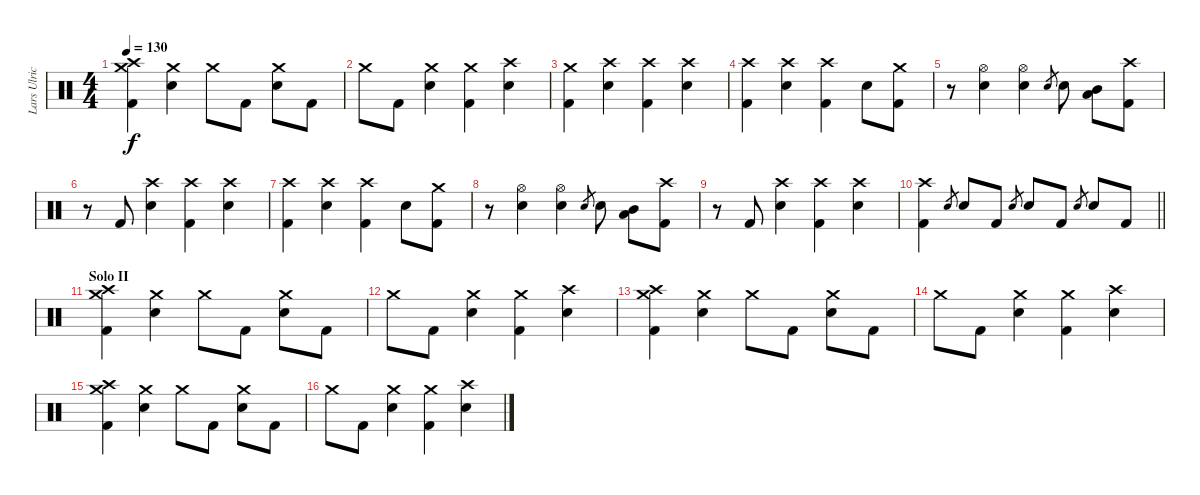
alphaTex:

\track ("Lars Ulrich" "Lars Ulric") {instrument percussion}
\staff {score}
\articulation defaults
\ts (4 4)
\tempo 130
\clef neutral
\ks c
("Crash medium (hit)" "Crash high (hit)" "Kick (hit) 2").4{dy f} ("Crash medium (hit)" "Electric Snare (hit)").4 "Crash medium (hit)".8 "Kick (hit) 2".8 ("Crash medium (hit)" "Electric Snare (hit)").8 "Kick (hit) 2".8 |
"Crash medium (hit)".8 "Kick (hit) 2".8 ("Crash medium (hit)" "Electric Snare (hit)").4 ("Crash medium (hit)" "Kick (hit) 2").4 ("Crash high (hit)" "Electric Snare (hit)").4 |
("Crash medium (hit)" "Kick (hit) 2").4 ("Crash high (hit)" "Electric Snare (hit)").4 ("Crash high (hit)" "Kick (hit) 2").4 ("Crash high (hit)" "Electric Snare (hit)").4 |
("Crash high (hit)" "Kick (hit) 2").4 ("Crash high (hit)" "Electric Snare (hit)").4 ("Crash high (hit)" "Kick (hit) 2").4 "Electric Snare (hit)".8 ("Crash medium (hit)" "Kick (hit) 2").8 |
r.8 ("Hi-Hat (open)" "Electric Snare (hit)").4 ("Hi-Hat (open)" "Electric Snare (hit)").4 "Electric Snare (hit)".8{gr} "Electric Snare (hit)".8 ("Mid Tom (hit)" "Low Tom (hit)").8 ("Crash high (hit)" "Kick (hit) 2").8 |
r.8 "Kick (hit) 2".8 ("Crash high (hit)" "Electric Snare (hit)").4 ("Crash high (hit)" "Kick (hit) 2").4 ("Crash high (hit)" "Electric Snare (hit)").4 |
("Crash high (hit)" "Kick (hit) 2").4 ("Crash high (hit)" "Electric Snare (hit)").4 ("Crash high (hit)" "Kick (hit) 2").4 "Electric Snare (hit)".8 ("Crash medium (hit)" "Kick (hit) 2").8 |
r.8 ("Hi-Hat (open)" "Electric Snare (hit)").4 ("Hi-Hat (open)" "Electric Snare (hit)").4 "Electric Snare (hit)".8{gr} "Electric Snare (hit)".8 ("Mid Tom (hit)" "Low Tom (hit)").8 ("Crash high (hit)" "Kick (hit) 2").8 |
r.8 "Kick (hit) 2".8 ("Crash high (hit)" "Electric Snare (hit)").4 ("Crash high (hit)" "Kick (hit) 2").4 ("Crash high (hit)" "Electric Snare (hit)").4 |
\barLineRight lightlight
("Crash high (hit)" "Kick (hit) 2").4 "Electric Snare (hit)".8{gr} "Electric Snare (hit)".8 "Kick (hit) 2".8 "Electric Snare (hit)".8{gr} "Electric Snare (hit)".8 "Kick (hit) 2".8 "Electric Snare (hit)".8{gr} "Electric Snare (hit)".8 "Kick (hit) 2".8 |
\section ("" "Solo II")
("Crash medium (hit)" "Crash high (hit)" "Kick (hit) 2").4 ("Crash medium (hit)" "Electric Snare (hit)").4 "Crash medium (hit)".8 "Kick (hit) 2".8 ("Crash medium (hit)" "Electric Snare (hit)").8 "Kick (hit) 2".8 |
"Crash medium (hit)".8 "Kick (hit) 2".8 ("Crash medium (hit)" "Electric Snare (hit)").4 ("Crash medium (hit)" "Kick (hit) 2").4 ("Crash high (hit)" "Electric Snare (hit)").4 |
("Crash medium (hit)" "Crash high (hit)" "Kick (hit) 2").4 ("Crash medium (hit)" "Electric Snare (hit)").4 "Crash medium (hit)".8 "Kick (hit) 2".8 ("Crash medium (hit)" "Electric Snare (hit)").8 "Kick (hit) 2".8 |
"Crash medium (hit)".8 "Kick (hit) 2".8 ("Crash medium (hit)" "Electric Snare (hit)").4 ("Crash medium (hit)" "Kick (hit) 2").4 ("Crash high (hit)" "Electric Snare (hit)").4 |
("Crash medium (hit)" "Crash high (hit)" "Kick (hit) 2").4 ("Crash medium (hit)" "Electric Snare (hit)").4 "Crash medium (hit)".8 "Kick (hit) 2".8 ("Crash medium (hit)" "Electric Snare (hit)").8 "Kick (hit) 2".8 |
"Crash medium (hit)".8 "Kick (hit) 2".8 ("Crash medium (hit)" "Electric Snare (hit)").4 ("Crash medium (hit)" "Kick (hit) 2").4 ("Crash high (hit)" "Electric Snare (hit)").4
